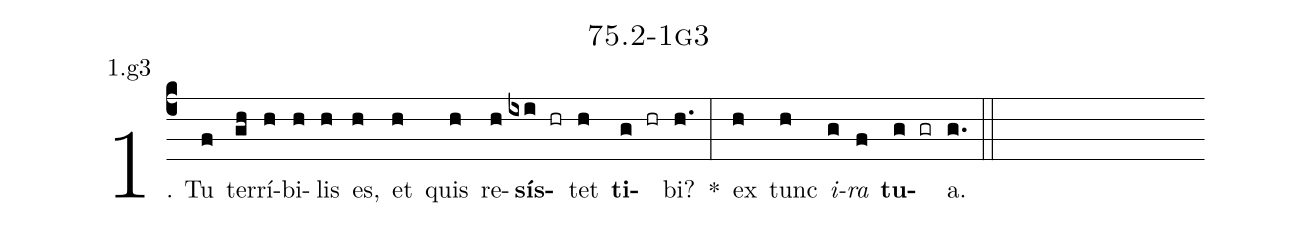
name: 75.2-1g3;
annotation: 1.g3;
%%
(c4)1. Tu(f) ter(gh)rí(h)bi(h)lis(h) es,(h) et(h) quis(h) re(h)<b>sís</b>(ixi hr)tet(h) <b>ti</b>(g hr)bi?(h.) *(:) ex(h) tunc(h) <i>i</i>(g)<i>ra</i>(f) <b>tu</b>(g gr)a.(g.) (::)


%E(h) u(h) o(g) u(f) a(g) e.(g.) (::)
